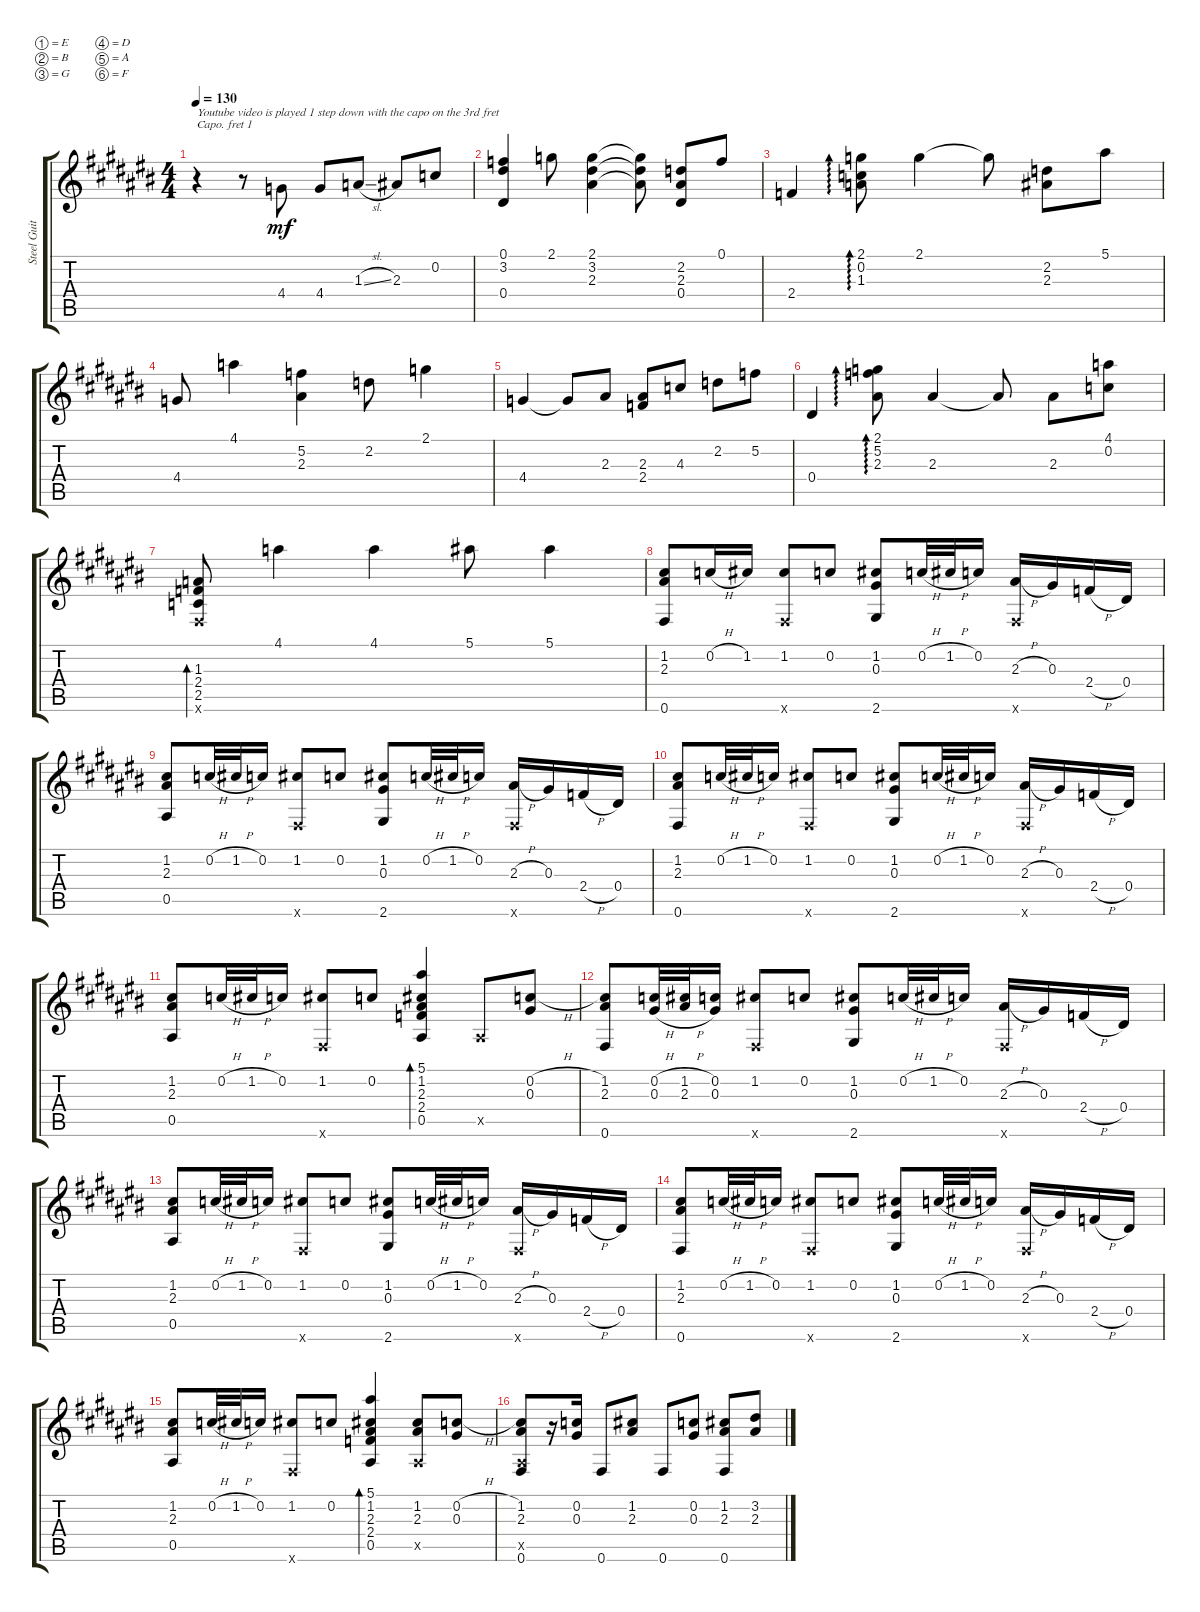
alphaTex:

\defaultSystemsLayout 4
\bracketExtendMode groupsimilarinstruments
\otherSystemsTrackNameOrientation horizontal
\track ("Steel Guitar" "Steel Guit") {instrument acousticguitarsteel}
\staff {score tabs}
\capo 1
\tuning (E4 B3 G3 D3 A2 F2)
\ts (4 4)
\tempo 130
\clef g2
\scale
1.10076
\ks c#
r.4{txt "Youtube video is played 1 step down with the capo on the 3rd fret" dy mf instrument acousticguitarsteel beam Down} r.8{beam Down} 4.4{acc b}.8{beam Up} 4.4{acc b}.8{beam Up} 1.3{sl acc b}.8{beam Up} 2.3{acc forcenatural}.8{beam Up} 0.2{acc forcenatural}.8{beam Up} |
\scale
0.949618 (0.4{acc forcenatural} 3.2{acc forcenatural} 0.1{acc forcenatural}).4{beam Up} 2.1{acc b}.8{beam Down} (2.1{acc b} 3.2{acc forcenatural} 2.3{acc forcenatural}).4{beam Down} (2.1{t acc b} 3.2{t acc forcenatural} 2.3{t acc forcenatural}).8{beam Down} (2.2{acc b} 2.3{acc forcenatural} 0.4{acc forcenatural}).8{beam Up} 0.1{acc forcenatural}.8{beam Up} |
\scale
0.949618 2.4{acc forcenatural}.4{beam Up} (1.3{acc b} 0.2{acc forcenatural} 2.1{acc b}).8{ad 0 beam Down} 2.1{acc b}.4{beam Down} 2.1{t acc b}.8{beam Down} (2.2{acc b} 2.3{acc forcenatural}).8{beam Down} 5.1{acc forcenatural}.8{beam Down} |
\scale
0.995987 4.4{acc b}.8{beam Up} 4.1{acc b}.4{beam Down} (2.3{acc forcenatural} 5.2{acc forcenatural}).4{beam Down} 2.2{acc b}.8{beam Down} 2.1{acc b}.4{beam Down} |
\scale
0.989474 4.4{acc b}.4{beam Up} 4.4{t acc b}.8{beam Up} 2.3{acc forcenatural}.8{beam Up} (2.3{acc forcenatural} 2.4{acc forcenatural}).8{beam Up} 4.3{acc forcenatural}.8{beam Up} 2.2{acc b}.8{beam Down} 5.2{acc forcenatural}.8{beam Down} |
\scale
1.01454 0.4{acc forcenatural}.4{beam Up} (2.3{acc forcenatural} 5.2{acc forcenatural} 2.1{acc b}).8{ad 0 beam Down} 2.3{acc forcenatural}.4{beam Up} 2.3{t acc forcenatural}.8{beam Up} 2.3{acc forcenatural}.8{beam Down} (4.1{acc b} 0.2{acc forcenatural}).8{beam Down} |
\scale
0.987632 (1.3{acc b} 2.4{acc forcenatural} 2.5{acc forcenatural} 0.6{x acc forcenatural}).8{bd 51 beam Up} 4.1{acc b}.4{beam Down} 4.1{acc b}.4{beam Down} 5.1{acc forcenatural}.8{beam Down} 5.1{acc forcenatural}.4{beam Down} |
\scale
1.00618 (0.6{acc forcenatural} 2.3{acc forcenatural} 1.2{acc forcenatural}).8{beam Up} 0.2{h acc forcenatural}.16{beam Up} 1.2{acc forcenatural}.16{beam Up} (1.2{acc forcenatural} 0.6{x acc forcenatural}).8{beam Up} 0.2{acc forcenatural}.8{beam Up} (2.6{acc forcenatural} 0.3{acc forcenatural} 1.2{acc forcenatural}).8{beam Up} 0.2{h acc forcenatural}.32{beam Up} 1.2{h acc forcenatural}.32{beam Up} 0.2{acc forcenatural}.16{beam Up} (2.3{h acc forcenatural} 0.6{x acc forcenatural}).16{beam Up} 0.3{acc forcenatural}.16{beam Up} 2.4{h acc forcenatural}.16{beam Up} 0.4{acc forcenatural}.16{beam Up} |
\scale
1.00618 (2.3{acc forcenatural} 1.2{acc forcenatural} 0.5{acc forcenatural}).8{beam Up} 0.2{h acc forcenatural}.32{beam Up} 1.2{h acc forcenatural}.32{beam Up} 0.2{acc forcenatural}.16{beam Up} (1.2{acc forcenatural} 0.6{x acc forcenatural}).8{beam Up} 0.2{acc forcenatural}.8{beam Up} (2.6{acc forcenatural} 0.3{acc forcenatural} 1.2{acc forcenatural}).8{beam Up} 0.2{h acc forcenatural}.32{beam Up} 1.2{h acc forcenatural}.32{beam Up} 0.2{acc forcenatural}.16{beam Up} (2.3{h acc forcenatural} 0.6{x acc forcenatural}).16{beam Up} 0.3{acc forcenatural}.16{beam Up} 2.4{h acc forcenatural}.16{beam Up} 0.4{acc forcenatural}.16{beam Up} |
(0.6{acc forcenatural} 2.3{acc forcenatural} 1.2{acc forcenatural}).8{beam Up} 0.2{h acc forcenatural}.32{beam Up} 1.2{h acc forcenatural}.32{beam Up} 0.2{acc forcenatural}.16{beam Up} (1.2{acc forcenatural} 0.6{x acc forcenatural}).8{beam Up} 0.2{acc forcenatural}.8{beam Up} (2.6{acc forcenatural} 0.3{acc forcenatural} 1.2{acc forcenatural}).8{beam Up} 0.2{h acc forcenatural}.32{beam Up} 1.2{h acc forcenatural}.32{beam Up} 0.2{acc forcenatural}.16{beam Up} (2.3{h acc forcenatural} 0.6{x acc forcenatural}).16{beam Up} 0.3{acc forcenatural}.16{beam Up} 2.4{h acc forcenatural}.16{beam Up} 0.4{acc forcenatural}.16{beam Up} |
(2.3{acc forcenatural} 1.2{acc forcenatural} 0.5{acc forcenatural}).8{beam Up} 0.2{h acc forcenatural}.32{beam Up} 1.2{h acc forcenatural}.32{beam Up} 0.2{acc forcenatural}.16{beam Up} (1.2{acc forcenatural} 0.6{x acc forcenatural}).8{beam Up} 0.2{acc forcenatural}.8{beam Up} (0.5{acc forcenatural} 2.4{acc forcenatural} 2.3{acc forcenatural} 1.2{acc forcenatural} 5.1{acc forcenatural}).4{bd 51 beam Up} 0.5{x acc forcenatural}.8{beam Up} (0.3{h acc forcenatural} 0.2{h acc forcenatural}).8{beam Up} |
(0.6{acc forcenatural} 2.3{acc forcenatural} 1.2{acc forcenatural}).8{beam Up} (0.2{h acc forcenatural} 0.3{h acc forcenatural}).32{beam Up} (1.2{h acc forcenatural} 2.3{h acc forcenatural}).32{beam Up} (0.2{acc forcenatural} 0.3{acc forcenatural}).16{beam Up} (1.2{acc forcenatural} 0.6{x acc forcenatural}).8{beam Up} 0.2{acc forcenatural}.8{beam Up} (2.6{acc forcenatural} 0.3{acc forcenatural} 1.2{acc forcenatural}).8{beam Up} 0.2{h acc forcenatural}.32{beam Up} 1.2{h acc forcenatural}.32{beam Up} 0.2{acc forcenatural}.16{beam Up} (2.3{h acc forcenatural} 0.6{x acc forcenatural}).16{beam Up} 0.3{acc forcenatural}.16{beam Up} 2.4{h acc forcenatural}.16{beam Up} 0.4{acc forcenatural}.16{beam Up} |
(2.3{acc forcenatural} 1.2{acc forcenatural} 0.5{acc forcenatural}).8{beam Up} 0.2{h acc forcenatural}.32{beam Up} 1.2{h acc forcenatural}.32{beam Up} 0.2{acc forcenatural}.16{beam Up} (1.2{acc forcenatural} 0.6{x acc forcenatural}).8{beam Up} 0.2{acc forcenatural}.8{beam Up} (2.6{acc forcenatural} 0.3{acc forcenatural} 1.2{acc forcenatural}).8{beam Up} 0.2{h acc forcenatural}.32{beam Up} 1.2{h acc forcenatural}.32{beam Up} 0.2{acc forcenatural}.16{beam Up} (2.3{h acc forcenatural} 0.6{x acc forcenatural}).16{beam Up} 0.3{acc forcenatural}.16{beam Up} 2.4{h acc forcenatural}.16{beam Up} 0.4{acc forcenatural}.16{beam Up} |
(0.6{acc forcenatural} 2.3{acc forcenatural} 1.2{acc forcenatural}).8{beam Up} 0.2{h acc forcenatural}.32{beam Up} 1.2{h acc forcenatural}.32{beam Up} 0.2{acc forcenatural}.16{beam Up} (1.2{acc forcenatural} 0.6{x acc forcenatural}).8{beam Up} 0.2{acc forcenatural}.8{beam Up} (2.6{acc forcenatural} 0.3{acc forcenatural} 1.2{acc forcenatural}).8{beam Up} 0.2{h acc forcenatural}.32{beam Up} 1.2{h acc forcenatural}.32{beam Up} 0.2{acc forcenatural}.16{beam Up} (2.3{h acc forcenatural} 0.6{x acc forcenatural}).16{beam Up} 0.3{acc forcenatural}.16{beam Up} 2.4{h acc forcenatural}.16{beam Up} 0.4{acc forcenatural}.16{beam Up} |
(2.3{acc forcenatural} 1.2{acc forcenatural} 0.5{acc forcenatural}).8{beam Up} 0.2{h acc forcenatural}.32{beam Up} 1.2{h acc forcenatural}.32{beam Up} 0.2{acc forcenatural}.16{beam Up} (1.2{acc forcenatural} 0.6{x acc forcenatural}).8{beam Up} 0.2{acc forcenatural}.8{beam Up} (0.5{acc forcenatural} 2.4{acc forcenatural} 2.3{acc forcenatural} 1.2{acc forcenatural} 5.1{acc forcenatural}).4{bd 51 beam Up} (2.3{acc forcenatural} 1.2{acc forcenatural} 0.5{x acc forcenatural}).8{beam Up} (0.3{h acc forcenatural} 0.2{h acc forcenatural}).8{beam Up} |
(1.2{acc forcenatural} 2.3{acc forcenatural} 0.6{acc forcenatural} 0.5{x acc forcenatural}).8{beam Up} r.16{beam Up} (0.3{acc forcenatural} 0.2{acc forcenatural}).16{beam Up} 0.6{acc forcenatural}.8{beam Up} (2.3{acc forcenatural} 1.2{acc forcenatural}).8{beam Up} 0.6{acc forcenatural}.8{beam Up} (0.3{acc forcenatural} 0.2{acc forcenatural}).8{beam Up} (1.2{acc forcenatural} 2.3{acc forcenatural} 0.6{acc forcenatural}).8{beam Up} (2.3{acc forcenatural} 3.2{acc forcenatural}).8{beam Up}
